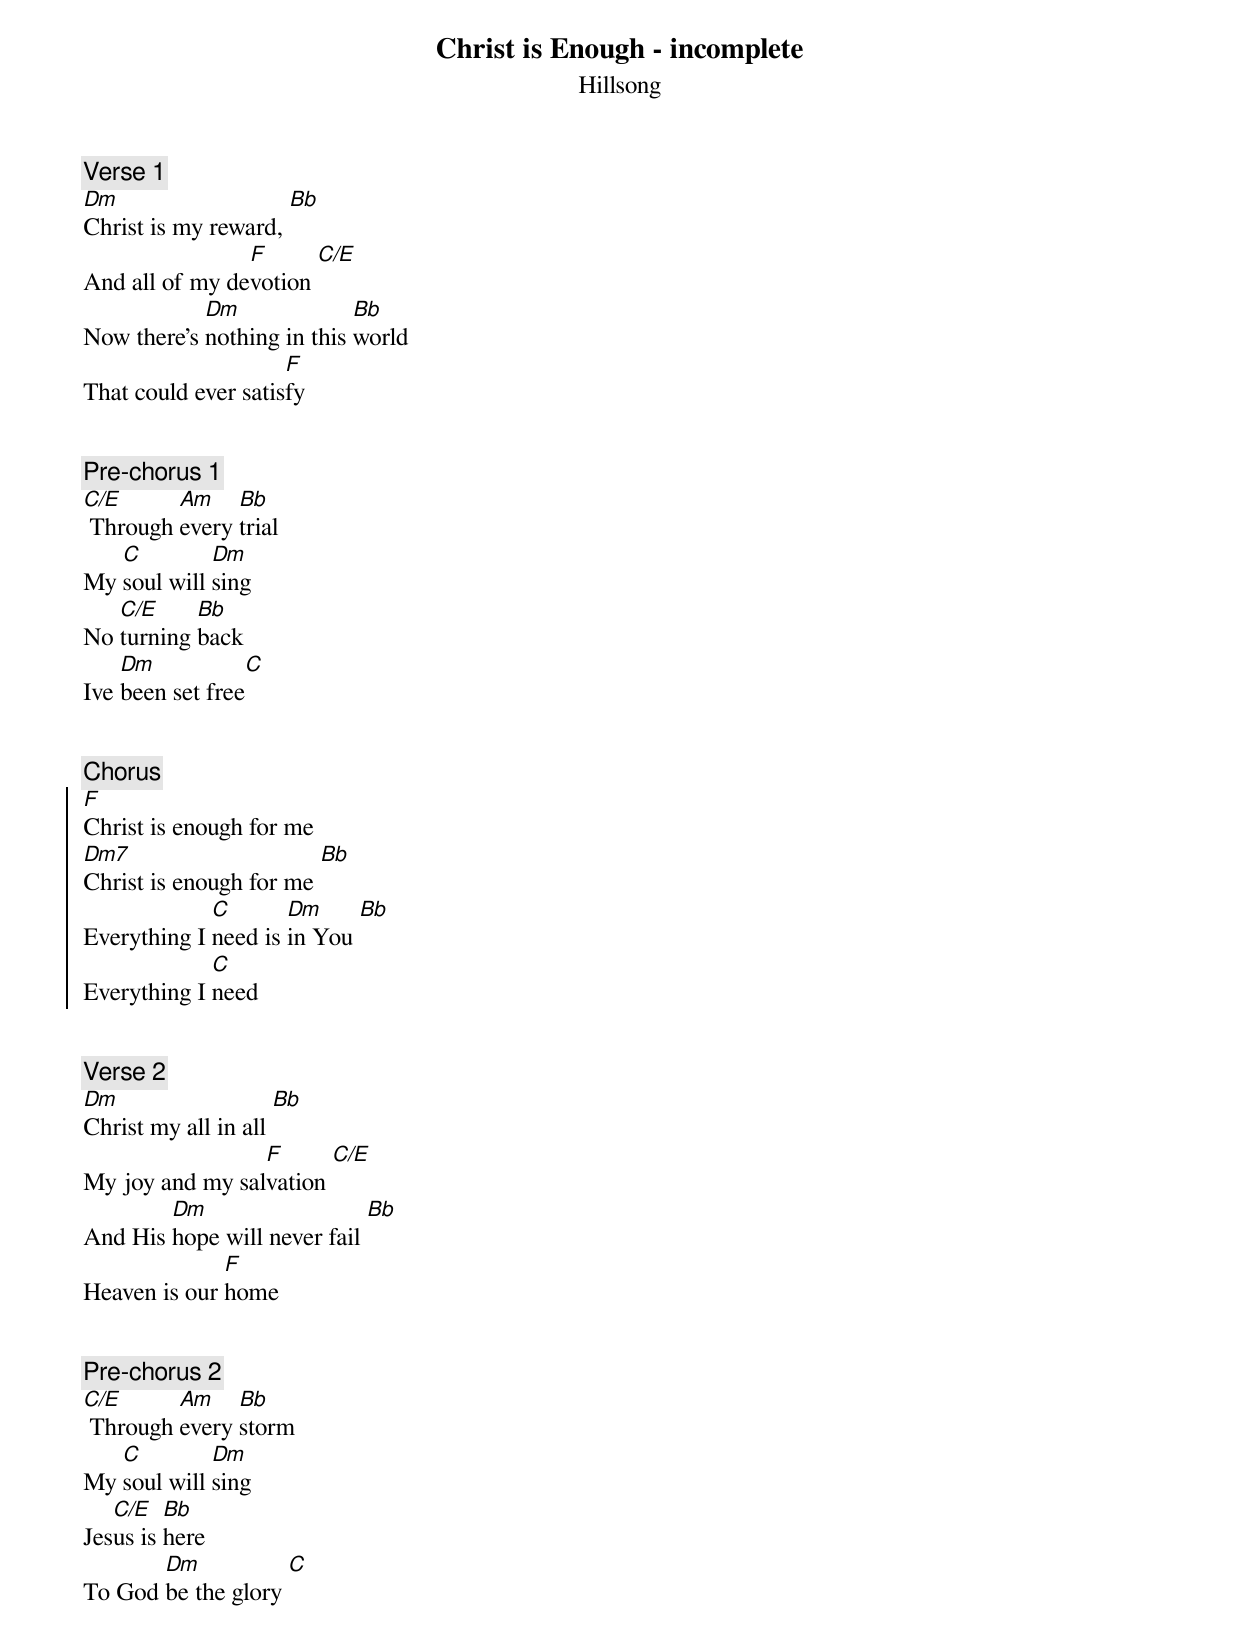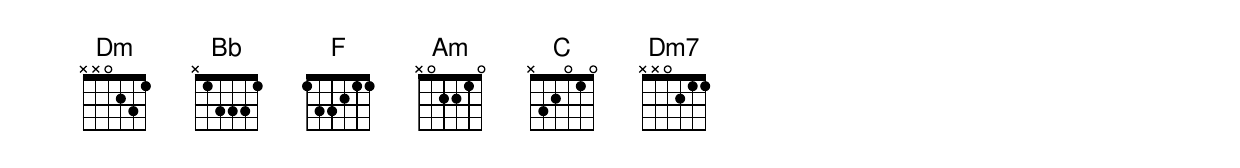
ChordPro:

{t:Christ is Enough - incomplete}
{st:Hillsong}

{c:Verse 1}
[Dm]Christ is my reward, [Bb]
And all of my de[F]votion [C/E]
Now there's [Dm]nothing in this [Bb]world
That could ever satis[F]fy


{c:Pre-chorus 1}
[C/E] Through [Am]every [Bb]trial
My [C]soul will [Dm]sing
No [C/E]turning [Bb]back
Ive [Dm]been set free[C]


{c:Chorus}
{soc}
[F]Christ is enough for me
[Dm7]Christ is enough for me [Bb]
Everything I [C]need is [Dm]in You [Bb]
Everything I [C]need
{eoc}


{c:Verse 2}
[Dm]Christ my all in all [Bb]
My joy and my sal[F]vation [C/E]
And His [Dm]hope will never fail [Bb]
Heaven is our [F]home


{c:Pre-chorus 2}
[C/E] Through [Am]every [Bb]storm
My [C]soul will [Dm]sing
Jes[C/E]us is [Bb]here
To God [Dm]be the glory [C]
